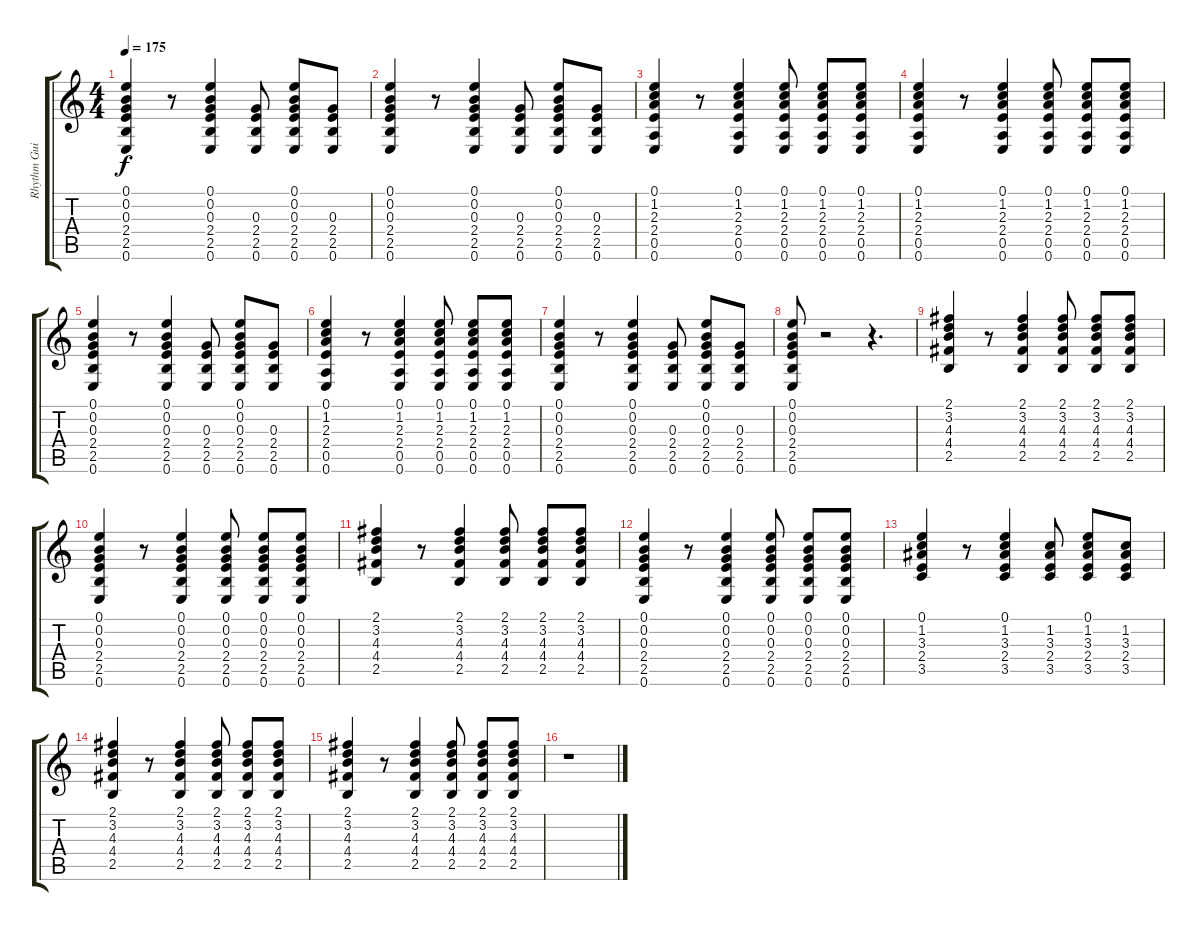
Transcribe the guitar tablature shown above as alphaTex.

\track ("Rhythm Guitar" "Rhythm Gui") {instrument electricguitarclean}
\staff {score tabs}
\tuning (E4 B3 G3 D3 A2 E2) {hide}
\ts (4 4)
\tempo 175
\clef g2
\ks c
(0.1 0.2 0.3 2.4 2.5 0.6).4{dy f} r.8 (0.1 0.2 0.3 2.4 2.5 0.6).4 (0.3 2.4 2.5 0.6).8 (0.1 0.2 0.3 2.4 2.5 0.6).8 (0.3 2.4 2.5 0.6).8 |
(0.1 0.2 0.3 2.4 2.5 0.6).4 r.8 (0.1 0.2 0.3 2.4 2.5 0.6).4 (0.3 2.4 2.5 0.6).8 (0.1 0.2 0.3 2.4 2.5 0.6).8 (0.3 2.4 2.5 0.6).8 |
(0.1 1.2 2.3 2.4 0.5 0.6).4 r.8 (0.1 1.2 2.3 2.4 0.5 0.6).4 (0.1 1.2 2.3 2.4 0.5 0.6).8 (0.1 1.2 2.3 2.4 0.5 0.6).8 (0.1 1.2 2.3 2.4 0.5 0.6).8 |
(0.1 1.2 2.3 2.4 0.5 0.6).4 r.8 (0.1 1.2 2.3 2.4 0.5 0.6).4 (0.1 1.2 2.3 2.4 0.5 0.6).8 (0.1 1.2 2.3 2.4 0.5 0.6).8 (0.1 1.2 2.3 2.4 0.5 0.6).8 |
(0.1 0.2 0.3 2.4 2.5 0.6).4 r.8 (0.1 0.2 0.3 2.4 2.5 0.6).4 (0.3 2.4 2.5 0.6).8 (0.1 0.2 0.3 2.4 2.5 0.6).8 (0.3 2.4 2.5 0.6).8 |
(0.1 1.2 2.3 2.4 0.5 0.6).4 r.8 (0.1 1.2 2.3 2.4 0.5 0.6).4 (0.1 1.2 2.3 2.4 0.5 0.6).8 (0.1 1.2 2.3 2.4 0.5 0.6).8 (0.1 1.2 2.3 2.4 0.5 0.6).8 |
(0.1 0.2 0.3 2.4 2.5 0.6).4 r.8 (0.1 0.2 0.3 2.4 2.5 0.6).4 (0.3 2.4 2.5 0.6).8 (0.1 0.2 0.3 2.4 2.5 0.6).8 (0.3 2.4 2.5 0.6).8 |
(0.1 0.2 0.3 2.4 2.5 0.6).8 r.2 r.4{d} |
(2.1 3.2 4.3 4.4 2.5).4 r.8 (2.1 3.2 4.3 4.4 2.5).4 (2.1 3.2 4.3 4.4 2.5).8 (2.1 3.2 4.3 4.4 2.5).8 (2.1 3.2 4.3 4.4 2.5).8 |
(0.1 0.2 0.3 2.4 2.5 0.6).4 r.8 (0.1 0.2 0.3 2.4 2.5 0.6).4 (0.1 0.2 0.3 2.4 2.5 0.6).8 (0.1 0.2 0.3 2.4 2.5 0.6).8 (0.1 0.2 0.3 2.4 2.5 0.6).8 |
(2.1 3.2 4.3 4.4 2.5).4 r.8 (2.1 3.2 4.3 4.4 2.5).4 (2.1 3.2 4.3 4.4 2.5).8 (2.1 3.2 4.3 4.4 2.5).8 (2.1 3.2 4.3 4.4 2.5).8 |
(0.1 0.2 0.3 2.4 2.5 0.6).4 r.8 (0.1 0.2 0.3 2.4 2.5 0.6).4 (0.1 0.2 0.3 2.4 2.5 0.6).8 (0.1 0.2 0.3 2.4 2.5 0.6).8 (0.1 0.2 0.3 2.4 2.5 0.6).8 |
(0.1 1.2 3.3 2.4 3.5).4 r.8 (0.1 1.2 3.3 2.4 3.5).4 (1.2 3.3 2.4 3.5).8 (0.1 1.2 3.3 2.4 3.5).8 (1.2 3.3 2.4 3.5).8 |
(2.1 3.2 4.3 4.4 2.5).4 r.8 (2.1 3.2 4.3 4.4 2.5).4 (2.1 3.2 4.3 4.4 2.5).8 (2.1 3.2 4.3 4.4 2.5).8 (2.1 3.2 4.3 4.4 2.5).8 |
(2.1 3.2 4.3 4.4 2.5).4 r.8 (2.1 3.2 4.3 4.4 2.5).4 (2.1 3.2 4.3 4.4 2.5).8 (2.1 3.2 4.3 4.4 2.5).8 (2.1 3.2 4.3 4.4 2.5).8 |
r.1
